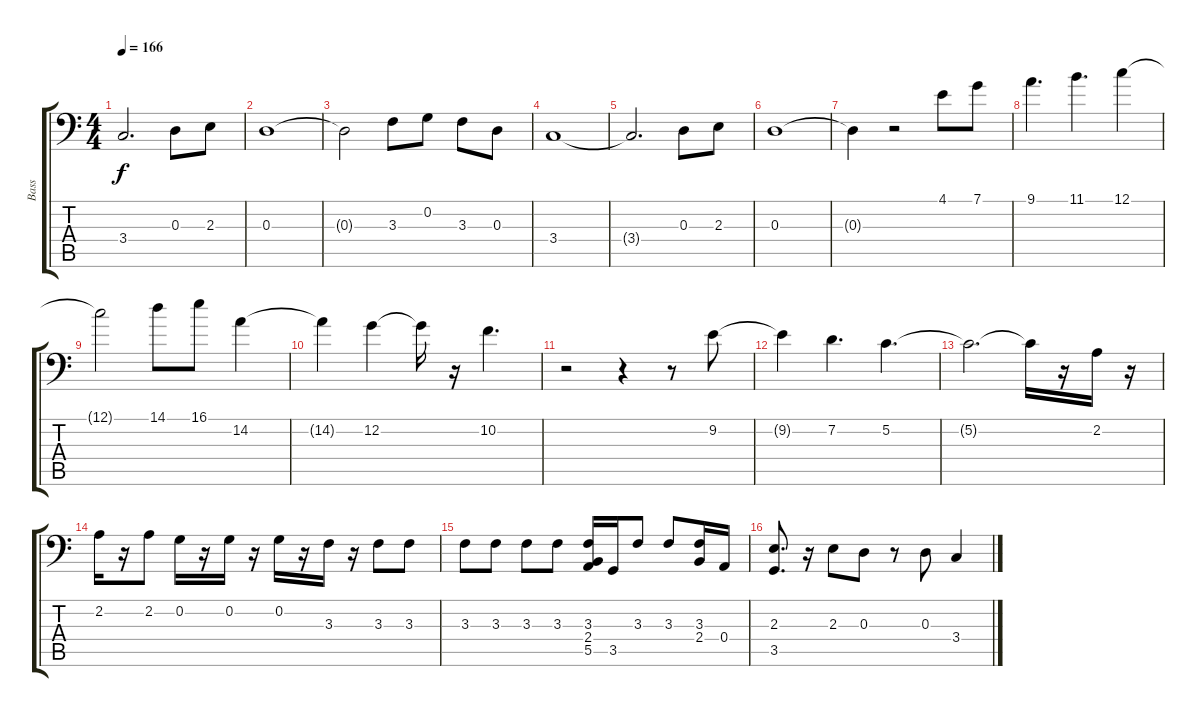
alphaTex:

\track ("Bass" "Bass") {instrument electricbasspick}
\staff {score tabs}
\tuning (C3 G2 D2 A1 E1 B0) {hide}
\ts (4 4)
\tempo 166
\clef f4
\ks c
3.4{t}.2{d dy f} 0.3.8 2.3.8 |
0.3.1 |
0.3{t}.2 3.3.8 0.2.8 3.3.8 0.3.8 |
3.4.1 |
3.4{t}.2{d} 0.3.8 2.3.8 |
0.3.1 |
0.3{t}.4 r.2 4.1.8 7.1.8 |
9.1.4{d} 11.1.4{d} 12.1.4 |
12.1{t}.2 14.1.8 16.1.8 14.2.4 |
14.2{t}.4 12.2.4 12.2{t}.16 r.16 10.2.4{d} |
r.2 r.4 r.8 9.2.8 |
9.2{t}.4 7.2.4{d} 5.2.4{d} |
5.2{t}.2{d} 5.2{t}.16 r.16 2.2.16 r.16 |
2.2.16 r.16 2.2.8 0.2.16 r.16 0.2.16 r.16 0.2.16 r.16 3.3.16 r.16 3.3.8 3.3.8 |
3.3.8 3.3.8 3.3.8 3.3.8 (3.3 2.4 5.5).16 3.5.16 3.3.8 3.3.8 (3.3 2.4).16 0.4.16 |
(2.3 3.5).8{d} r.16 2.3.8 0.3.8 r.8 0.3.8 3.4.4
